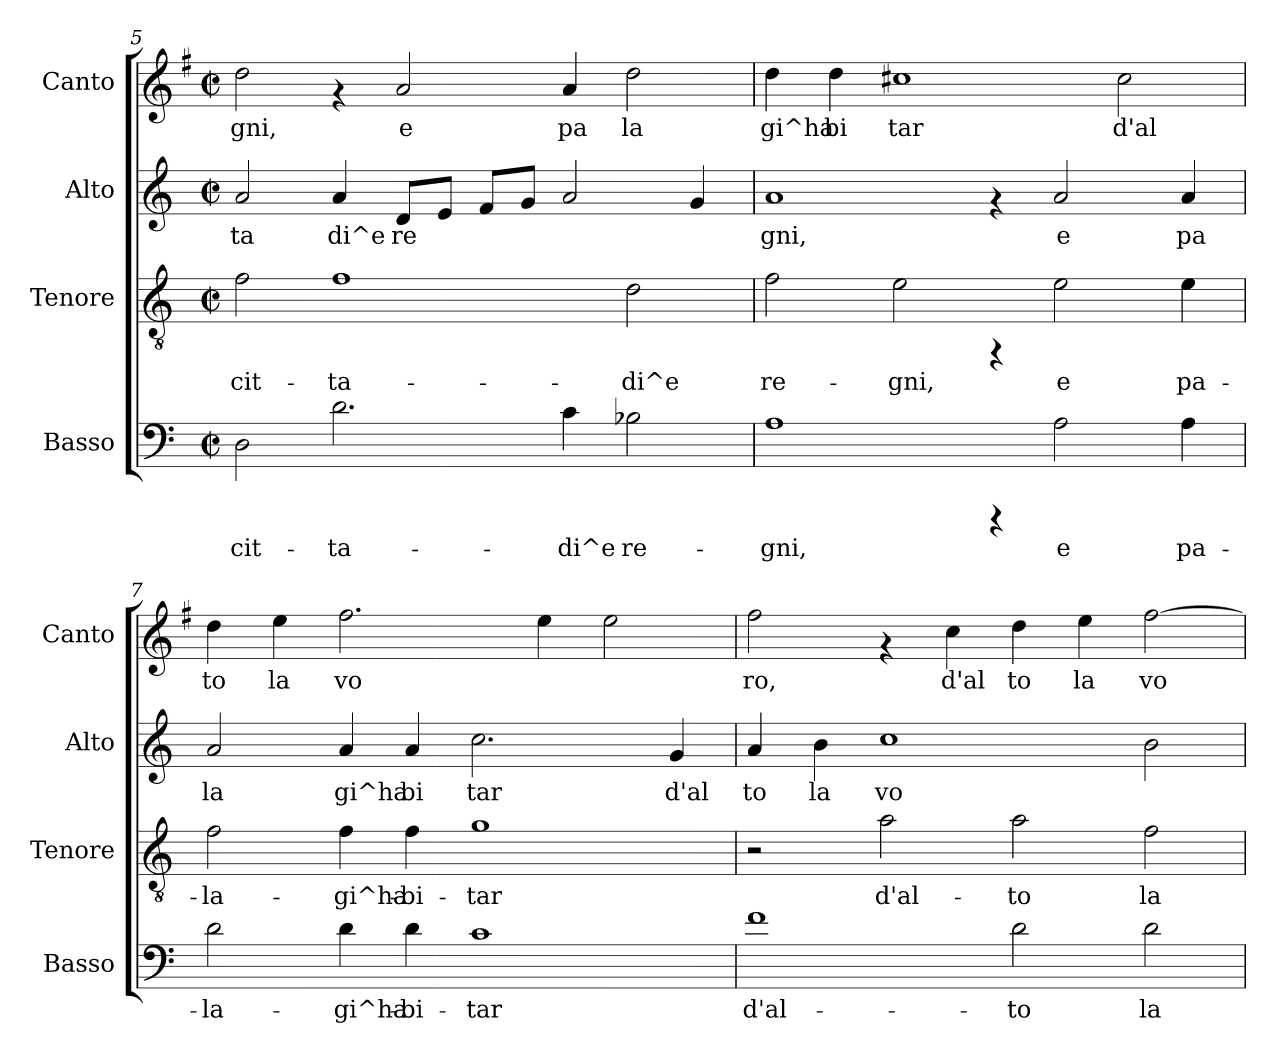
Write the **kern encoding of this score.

**kern	**text	**kern	**text	**kern	**text	**kern	**text
*part4	*part4	*part3	*part3	*part2	*part2	*part1	*part1
*staff4	*staff4	*staff3	*staff3	*staff2	*staff2	*staff1	*staff1
*I"Basso	*	*I"Tenore	*	*I"Alto	*	*I"Canto	*
*I'Basso	*	*I'Tenore	*	*I'Alto	*	*I'Canto	*
!!LO:LB:g=z
*clefF4	*	*clefGv2	*	*clefG2	*	*clefG2	*
*	*	*	*	*	*	*ITrd-3c-5	*
*k[]	*	*k[]	*	*k[]	*	*k[]	*
*C:	*	*C:	*	*C:	*	*C:	*
*M2/2	*	*M2/2	*	*M2/2	*	*M2/2	*
*met(c|)	*	*met(c|)	*	*met(c|)	*	*met(c|)	*
=5	=5	=5	=5	=5	=5	=5	=5
!	!LO:LY:b:cj	!	!LO:LY:b	!	!LO:LY:b:cj	!	!LO:LY:b:cj
2D\	cit-	2f\	cit-	2a/	ta	2gg\	-gni,
!	!LO:LY:b:cj	!	!LO:LY:b	!	!LO:LY:b:cj	!	!
2.d\	-ta-	1f	-ta-	4a/	di^e	4rf	.
!	!	!	!	!	!LO:LY:b:cj	!	!LO:LY:b:cj
.	.	.	.	8d/L	re	2dd/	e
!	!	!	!	!	!LO:LY:b:cj	!	!
.	.	.	.	8e/J	.	.	.
!	!	!	!	!	!LO:LY:b:cj	!	!
.	.	.	.	8f/L	.	.	.
!	!	!	!	!	!LO:LY:b:cj	!	!
.	.	.	.	8g/J	.	.	.
!	!LO:LY:b:cj	!	!	!	!LO:LY:b:cj	!	!LO:LY:b:cj
4c\	-di^e	.	.	2a/	.	4dd/	pa
!	!LO:LY:b:cj	!	!LO:LY:b	!	!	!	!LO:LY:b:cj
2B-X\	re-	2d\	-di^e	.	.	2gg\	la
!	!	!	!	!	!LO:LY:b:cj	!	!
.	.	.	.	4g/	.	.	.
=6	=6	=6	=6	=6	=6	=6	=6
!	!LO:LY:b:cj	!	!LO:LY:b	!	!LO:LY:b:cj	!	!LO:LY:b:cj
1A	-gni,	2f\	re-	1a	gni,	4gg\	gi^ha
!	!	!	!	!	!	!	!LO:LY:b:cj
.	.	.	.	.	.	4gg\	bi
!	!	!	!LO:LY:b	!	!	!	!LO:LY:b:cj
.	.	2e\	-gni,	.	.	1ff#X	tar
4rCCC	.	4rFF	.	4rf	.	.	.
!	!LO:LY:b:cj	!	!LO:LY:b	!	!LO:LY:b:cj	!	!
2A\	e	2e\	e	2a/	e	.	.
!	!	!	!	!	!	!	!LO:LY:b:cj
.	.	.	.	.	.	2ff#\	d'al
!	!LO:LY:b:cj	!	!LO:LY:b	!	!LO:LY:b:cj	!	!
4A\	pa-	4e\	pa-	4a/	pa	.	.
=7	=7	=7	=7	=7	=7	=7	=7
!	!LO:LY:b:cj	!	!LO:LY:b	!	!LO:LY:b:cj	!	!LO:LY:b:cj
2d\	-la-	2f\	-la-	2a/	la	4gg\	to
!	!	!	!	!	!	!	!LO:LY:b:cj
.	.	.	.	.	.	4aa\	la
!	!LO:LY:b:cj	!	!LO:LY:b	!	!LO:LY:b:cj	!	!LO:LY:b:cj
4d\	-gi^ha-	4f\	-gi^ha-	4a/	gi^ha	2.bb\	vo
!	!LO:LY:b:cj	!	!LO:LY:b	!	!LO:LY:b:cj	!	!
4d\	-bi-	4f\	-bi-	4a/	bi	.	.
!	!LO:LY:b:cj	!	!LO:LY:b	!	!LO:LY:b:cj	!	!
1c	-tar	1g	-tar	2.cc\	tar	.	.
!	!	!	!	!	!	!	!LO:LY:b:cj
.	.	.	.	.	.	4aa\	.
!	!	!	!	!	!	!	!LO:LY:b:cj
.	.	.	.	.	.	2aa\	.
!	!	!	!	!	!LO:LY:b:cj	!	!
.	.	.	.	4g/	d'al	.	.
=8	=8	=8	=8	=8	=8	=8	=8
!	!LO:LY:b:cj	!	!	!	!LO:LY:b:cj	!	!LO:LY:b:cj
1f	d'al-	2r	.	4a/	to	2bb\	ro,
!	!	!	!	!	!LO:LY:b:cj	!	!
.	.	.	.	4b\	la	.	.
!	!	!	!LO:LY:b	!	!LO:LY:b:cj	!	!
.	.	2a\	d'al-	1cc	vo	4rf	.
!	!	!	!	!	!	!	!LO:LY:b:cj
.	.	.	.	.	.	4ff\	d'al
!	!LO:LY:b:cj	!	!LO:LY:b	!	!	!	!LO:LY:b:cj
2d\	-to	2a\	-to	.	.	4gg\	to
!	!	!	!	!	!	!	!LO:LY:b:cj
.	.	.	.	.	.	4aa\	la
!	!LO:LY:b:cj	!	!LO:LY:b	!	!LO:LY:b:cj	!	!LO:LY:b:cj
2d\	la-	2f\	la-	2b\	.	[>2bb\	vo
=	=	=	=	=	=	=	=
*-	*-	*-	*-	*-	*-	*-	*-
